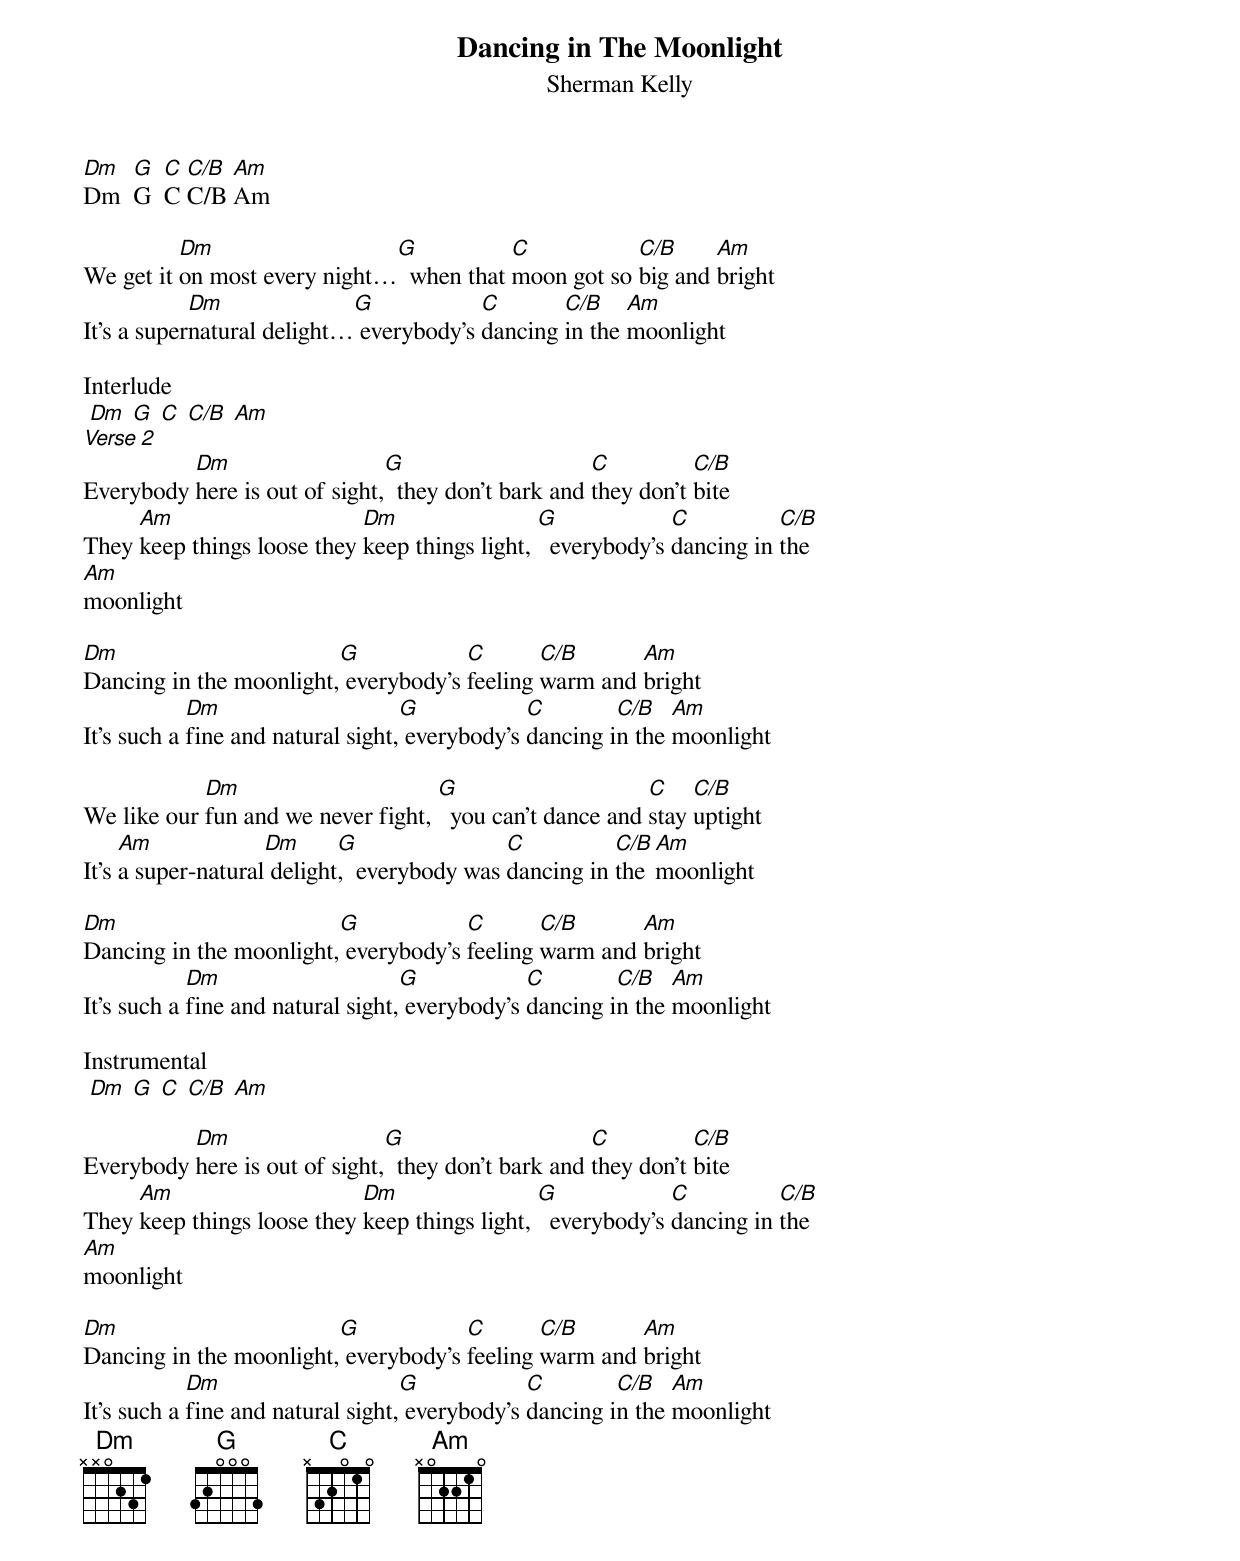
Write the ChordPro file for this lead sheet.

{title:Dancing in The Moonlight}
{subtitle:Sherman Kelly}
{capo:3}

[Dm]Dm  [G]G  [C]C [C/B]C/B [Am]Am

We get it [Dm]on most every night…[G]  when that [C]moon got so [C/B]big and [Am]bright
It's a super[Dm]natural delight…[G] everybody's [C]dancing [C/B]in the [Am]moonlight

Interlude
 [Dm] [G] [C] [C/B] [Am]
[Verse 2]
Everybody [Dm]here is out of sight,[G]  they don't bark and [C]they don't [C/B]bite
They [Am]keep things loose they [Dm]keep things light, [G]  everybody's [C]dancing in [C/B]the
[Am]moonlight

[Dm]Dancing in the moonlight,[G] everybody's [C]feeling [C/B]warm and [Am]bright
It's such a [Dm]fine and natural sight,[G] everybody's [C]dancing i[C/B]n the [Am]moonlight

We like our [Dm]fun and we never fight, [G]  you can't dance and [C]stay [C/B]uptight
It's [Am]a super-natural[Dm] delight[G],  everybody was [C]dancing in [C/B]the [Am]moonlight

[Dm]Dancing in the moonlight,[G] everybody's [C]feeling [C/B]warm and [Am]bright
It's such a [Dm]fine and natural sight,[G] everybody's [C]dancing i[C/B]n the [Am]moonlight

Instrumental
 [Dm] [G] [C] [C/B] [Am]

Everybody [Dm]here is out of sight,[G]  they don't bark and [C]they don't [C/B]bite
They [Am]keep things loose they [Dm]keep things light, [G]  everybody's [C]dancing in [C/B]the
[Am]moonlight

[Dm]Dancing in the moonlight,[G] everybody's [C]feeling [C/B]warm and [Am]bright
It's such a [Dm]fine and natural sight,[G] everybody's [C]dancing i[C/B]n the [Am]moonlight
